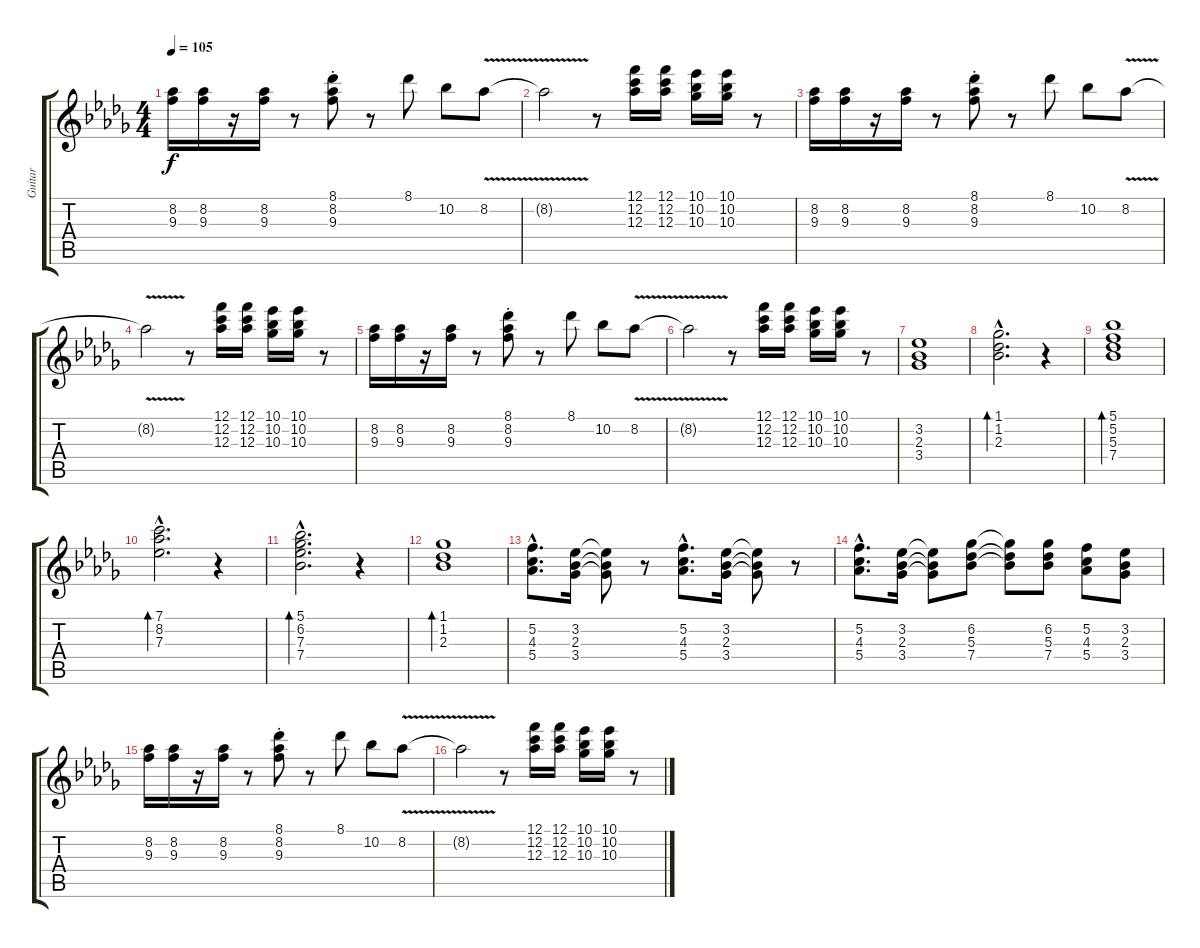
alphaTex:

\track ("Guitar" "Guitar") {instrument electricguitarclean}
\staff {score tabs}
\tuning (F4 C4 Ab3 Eb3 Bb2 F2) {hide}
\ts (4 4)
\tempo 105
\clef g2
\ks db
(8.2 9.3).16{dy f} (8.2 9.3).16 r.16 (8.2 9.3).16 r.8 (8.1{st} 8.2{st} 9.3{st}).8 r.8 8.1.8 10.2.8 8.2{v}.8 |
8.2{t}.2 r.8 (12.1 12.2 12.3).16 (12.1 12.2 12.3).16 (10.1 10.2 10.3).16 (10.1 10.2 10.3).16 r.8 |
(8.2 9.3).16 (8.2 9.3).16 r.16 (8.2 9.3).16 r.8 (8.1{st} 8.2{st} 9.3{st}).8 r.8 8.1.8 10.2.8 8.2{v}.8 |
8.2{t}.2 r.8 (12.1 12.2 12.3).16 (12.1 12.2 12.3).16 (10.1 10.2 10.3).16 (10.1 10.2 10.3).16 r.8 |
(8.2 9.3).16 (8.2 9.3).16 r.16 (8.2 9.3).16 r.8 (8.1{st} 8.2{st} 9.3{st}).8 r.8 8.1.8 10.2.8 8.2{v}.8 |
8.2{t}.2 r.8 (12.1 12.2 12.3).16 (12.1 12.2 12.3).16 (10.1 10.2 10.3).16 (10.1 10.2 10.3).16 r.8 |
(3.2 2.3 3.4).1 |
(1.1{hac} 1.2{hac} 2.3{hac}).2{d bd 240} r.4 |
(5.1 5.2 5.3 7.4).1{bd 240} |
(7.1{hac} 8.2{hac} 7.3{hac}).2{d bd 240} r.4 |
(5.1{hac} 6.2{hac} 7.3{hac} 7.4{hac}).2{d bd 240} r.4 |
(1.1 1.2 2.3).1{bd 240} |
(5.2{hac} 4.3{hac} 5.4{hac}).8{d} (3.2 2.3 3.4).16 (3.2{t} 2.3{t} 3.4{t}).8 r.8 (5.2{hac} 4.3{hac} 5.4{hac}).8{d} (3.2 2.3 3.4).16 (3.2{t} 2.3{t} 3.4{t}).8 r.8 |
(5.2{hac} 4.3{hac} 5.4{hac}).8{d} (3.2 2.3 3.4).16 (3.2{t} 2.3{t} 3.4{t}).8 (6.2 5.3 7.4).8 (6.2{t} 5.3{t} 7.4{t}).8 (6.2 5.3 7.4).8 (5.2 4.3 5.4).8 (3.2 2.3 3.4).8 |
(8.2 9.3).16 (8.2 9.3).16 r.16 (8.2 9.3).16 r.8 (8.1{st} 8.2{st} 9.3{st}).8 r.8 8.1.8 10.2.8 8.2{v}.8 |
8.2{t}.2 r.8 (12.1 12.2 12.3).16 (12.1 12.2 12.3).16 (10.1 10.2 10.3).16 (10.1 10.2 10.3).16 r.8
